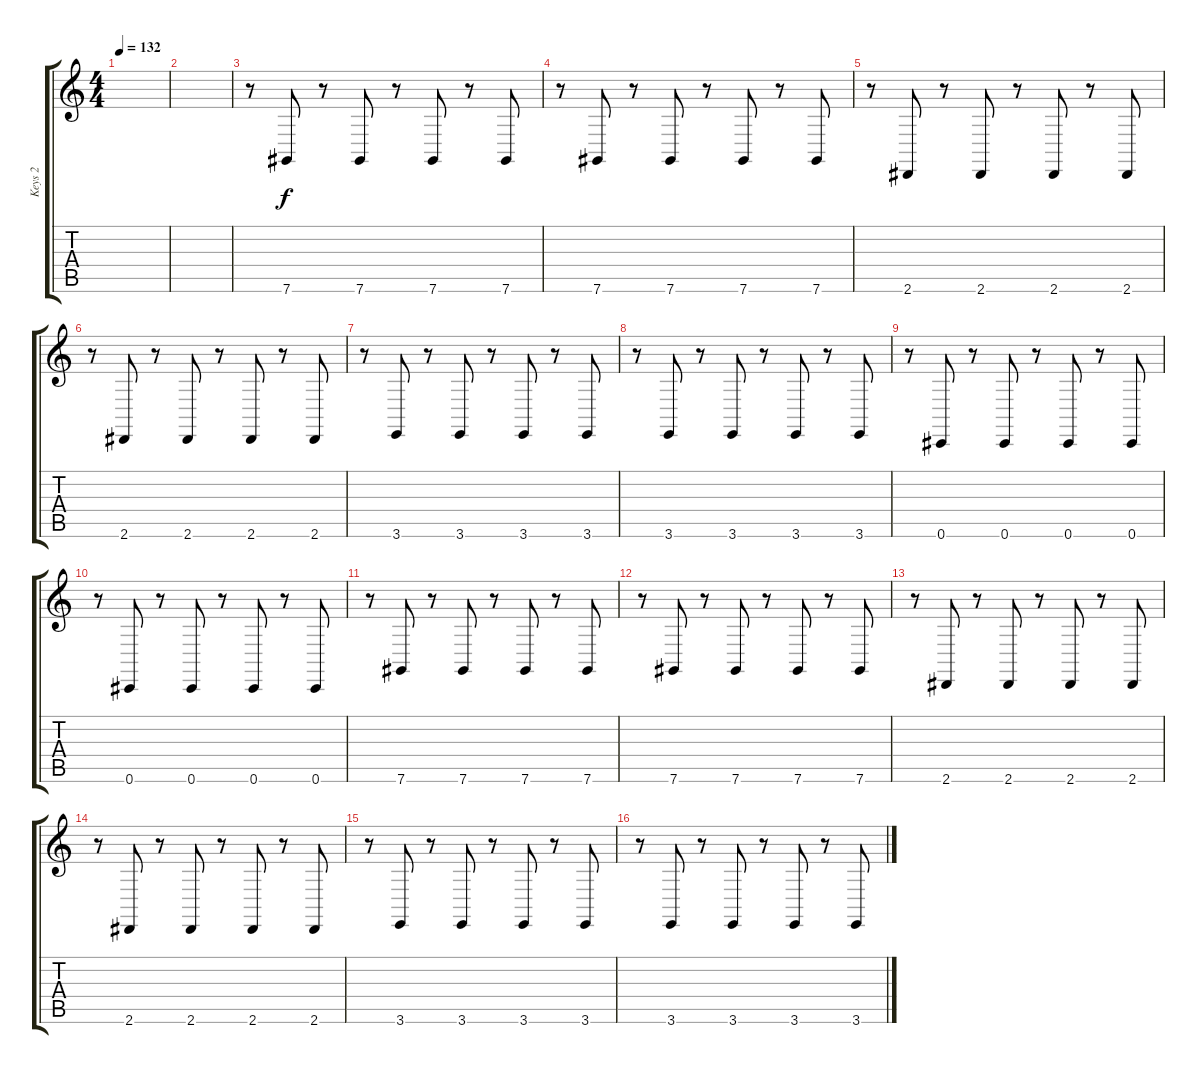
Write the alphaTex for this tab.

\track ("Keys 2" "Keys 2") {instrument lead2sawtooth}
\staff {score tabs}
\tuning (Eb4 Bb3 Gb3 Db3 Ab2 Db2) {hide}
\ts (4 4)
\tempo 132
\clef g2
\ks c
|
|
r.8{volume 11} 7.6.8 r.8 7.6.8 r.8 7.6.8 r.8 7.6.8 |
r.8 7.6.8 r.8 7.6.8 r.8 7.6.8 r.8 7.6.8 |
r.8 2.6.8 r.8 2.6.8 r.8 2.6.8 r.8 2.6.8 |
r.8 2.6.8 r.8 2.6.8 r.8 2.6.8 r.8 2.6.8 |
r.8 3.6.8 r.8 3.6.8 r.8 3.6.8 r.8 3.6.8 |
r.8 3.6.8 r.8 3.6.8 r.8 3.6.8 r.8 3.6.8 |
r.8 0.6.8 r.8 0.6.8 r.8 0.6.8 r.8 0.6.8 |
r.8 0.6.8 r.8 0.6.8 r.8 0.6.8 r.8 0.6.8 |
r.8 7.6.8 r.8 7.6.8 r.8 7.6.8 r.8 7.6.8 |
r.8 7.6.8 r.8 7.6.8 r.8 7.6.8 r.8 7.6.8 |
r.8 2.6.8 r.8 2.6.8 r.8 2.6.8 r.8 2.6.8 |
r.8 2.6.8 r.8 2.6.8 r.8 2.6.8 r.8 2.6.8 |
r.8 3.6.8 r.8 3.6.8 r.8 3.6.8 r.8 3.6.8 |
r.8 3.6.8 r.8 3.6.8 r.8 3.6.8 r.8 3.6.8
